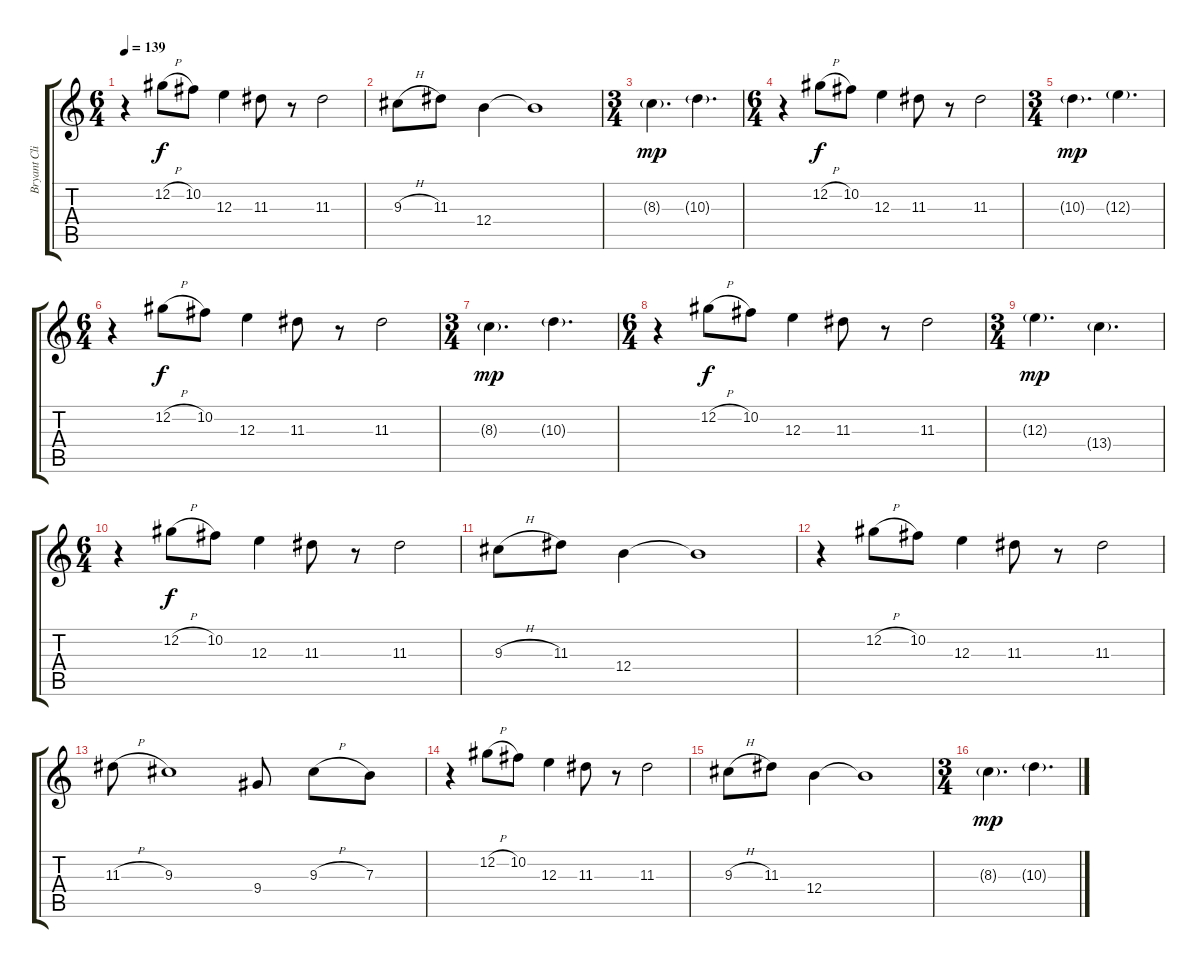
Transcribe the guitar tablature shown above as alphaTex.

\track ("Bryant Clifford Meyer" "Bryant Cli") {instrument electricguitarjazz}
\staff {score tabs}
\tuning (Db4 Ab3 E3 B2 Gb2 B1) {hide}
\ts (6 4)
\tempo 139
\clef g2
\ks c
r.4{dy f} 12.2{h}.8 10.2.8 12.3.4 11.3.8 r.8 11.3.2 |
9.3{h}.8 11.3.8 12.4.4 12.4{t}.1 |
\ts (3 4)
8.3{g}.4{d dy mp} 10.3{g}.4{d} |
\ts (6 4)
r.4 12.2{h}.8{dy f} 10.2.8 12.3.4 11.3.8 r.8 11.3.2 |
\ts (3 4)
10.3{g}.4{d dy mp} 12.3{g}.4{d} |
\ts (6 4)
r.4 12.2{h}.8{dy f} 10.2.8 12.3.4 11.3.8 r.8 11.3.2 |
\ts (3 4)
8.3{g}.4{d dy mp} 10.3{g}.4{d} |
\ts (6 4)
r.4 12.2{h}.8{dy f} 10.2.8 12.3.4 11.3.8 r.8 11.3.2 |
\ts (3 4)
12.3{g}.4{d dy mp} 13.4{g}.4{d} |
\ts (6 4)
r.4 12.2{h}.8{dy f} 10.2.8 12.3.4 11.3.8 r.8 11.3.2 |
9.3{h}.8 11.3.8 12.4.4 12.4{t}.1 |
r.4 12.2{h}.8 10.2.8 12.3.4 11.3.8 r.8 11.3.2 |
11.3{h}.8 9.3.1 9.4.8 9.3{h}.8 7.3.8 |
r.4 12.2{h}.8 10.2.8 12.3.4 11.3.8 r.8 11.3.2 |
9.3{h}.8 11.3.8 12.4.4 12.4{t}.1 |
\ts (3 4)
8.3{g}.4{d dy mp} 10.3{g}.4{d}
